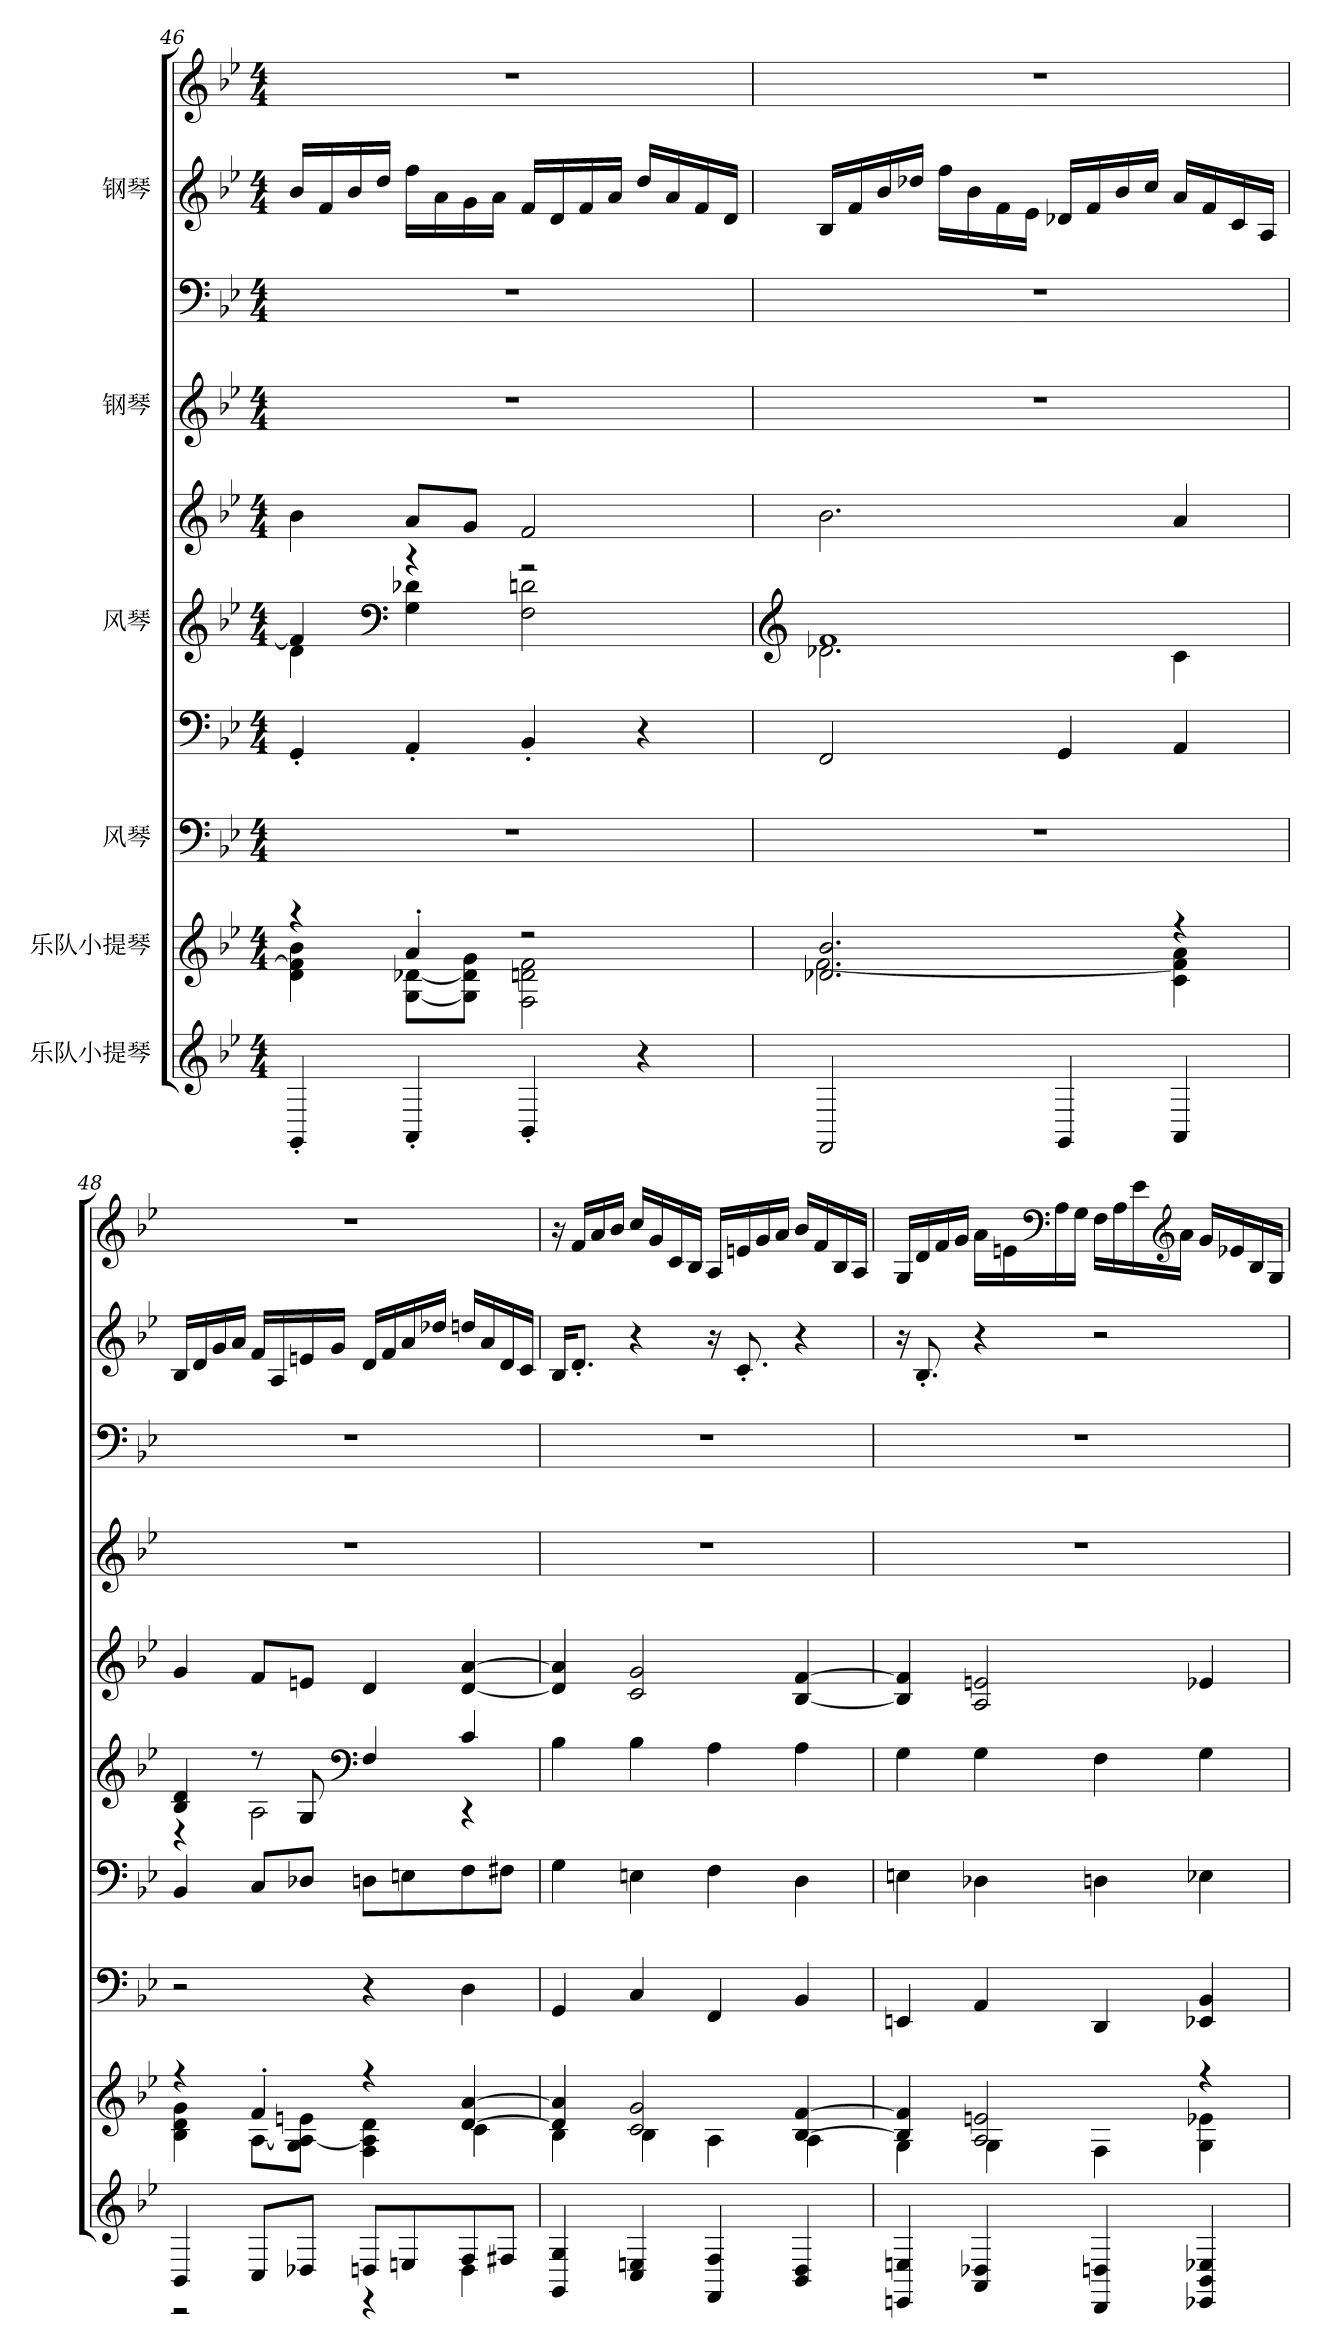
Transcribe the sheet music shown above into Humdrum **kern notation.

**kern	**kern	**kern	**kern	**kern	**kern	**kern	**kern	**kern	**kern
*part6	*part5	*part4	*part4	*part3	*part3	*part2	*part2	*part1	*part1
*staff10	*staff9	*staff8	*staff7	*staff6	*staff5	*staff4	*staff3	*staff2	*staff1
*I"乐队小提琴	*I"乐队小提琴	*I"风琴	*	*I"风琴	*	*I"钢琴	*	*I"钢琴	*
!!LO:PB:g=z
*clefG2	*clefG2	*clefF4	*clefF4	*clefG2	*clefG2	*clefG2	*clefF4	*clefG2	*clefG2
*k[b-e-]	*k[b-e-]	*k[b-e-]	*k[b-e-]	*k[b-e-]	*k[b-e-]	*k[b-e-]	*k[b-e-]	*k[b-e-]	*k[b-e-]
*M4/4	*M4/4	*M4/4	*M4/4	*M4/4	*M4/4	*M4/4	*M4/4	*M4/4	*M4/4
=46	=46	=46	=46	=46	=46	=46	=46	=46	=46
*	*^	*	*	*^	*	*	*	*	*
4GG'/	4r	4d\ 4f\] 4b-\	1r	4GG'/	4f/]	4d\	4b-\	1r	1r	16b-/LL	1r
.	.	.	.	.	.	.	.	.	.	16f/	.
.	.	.	.	.	.	.	.	.	.	16b-/	.
.	.	.	.	.	.	.	.	.	.	16dd/JJ	.
*	*	*	*	*	*clefF4	*	*	*	*	*	*
4AA'/	4a'/	[8G\ [8d-X\L	.	4AA'/	4r	4G\ 4d-X\	8a/L	.	.	16ff\LL	.
.	.	.	.	.	.	.	.	.	.	16a\	.
.	.	8G\] 8d-\] 8g\J	.	.	.	.	8g/J	.	.	16g\	.
.	.	.	.	.	.	.	.	.	.	16a\JJ	.
4BB-'/	2r	2F\ 2dn\ 2f\	.	4BB-'/	2r	2F\ 2dn\	2f/	.	.	16f/LL	.
.	.	.	.	.	.	.	.	.	.	16d/	.
.	.	.	.	.	.	.	.	.	.	16f/	.
.	.	.	.	.	.	.	.	.	.	16a/JJ	.
4r	.	.	.	4r	.	.	.	.	.	16dd/LL	.
.	.	.	.	.	.	.	.	.	.	16a/	.
.	.	.	.	.	.	.	.	.	.	16f/	.
.	.	.	.	.	.	.	.	.	.	16d/JJ	.
=47	=47	=47	=47	=47	=47	=47	=47	=47	=47	=47	=47
*	*	*	*	*	*clefG2	*	*	*	*	*	*
2FF/	2.d-X/ 2.b-/	[2.f\	1r	2FF/	1f	2.d-X\	2.b-\	1r	1r	16B-/LL	1r
.	.	.	.	.	.	.	.	.	.	16f/	.
.	.	.	.	.	.	.	.	.	.	16b-/	.
.	.	.	.	.	.	.	.	.	.	16dd-X/JJ	.
.	.	.	.	.	.	.	.	.	.	16ff\LL	.
.	.	.	.	.	.	.	.	.	.	16b-\	.
.	.	.	.	.	.	.	.	.	.	16f\	.
.	.	.	.	.	.	.	.	.	.	16e-\JJ	.
4GG/	.	.	.	4GG/	.	.	.	.	.	16d-X/LL	.
.	.	.	.	.	.	.	.	.	.	16f/	.
.	.	.	.	.	.	.	.	.	.	16b-/	.
.	.	.	.	.	.	.	.	.	.	16cc/JJ	.
4AA/	4r	4c\ 4f\] 4a\	.	4AA/	.	4c\	4a/	.	.	16a/LL	.
.	.	.	.	.	.	.	.	.	.	16f/	.
.	.	.	.	.	.	.	.	.	.	16c/	.
.	.	.	.	.	.	.	.	.	.	16A/JJ	.
!!LO:PB:g=z
=48	=48	=48	=48	=48	=48	=48	=48	=48	=48	=48	=48
*^	*	*	*	*	*	*	*	*	*	*	*
4BB-/	2r	4r	4B-\ 4d\ 4g\	2r	4BB-/	4B-/ 4d/	4r	4g/	1r	1r	16B-/LL	1r
.	.	.	.	.	.	.	.	.	.	.	16d/	.
.	.	.	.	.	.	.	.	.	.	.	16g/	.
.	.	.	.	.	.	.	.	.	.	.	16a/JJ	.
8C/L	.	4f'/	[8A\L	.	8C/L	8r	2A\	8f/L	.	.	16f/LL	.
.	.	.	.	.	.	.	.	.	.	.	16A/	.
8D-X/J	.	.	8G\ 8A\_ 8en\J	.	8D-X/J	8G/	.	8en/J	.	.	16en/	.
.	.	.	.	.	.	.	.	.	.	.	16g/JJ	.
*	*	*	*	*	*	*clefF4	*	*	*	*	*	*
8Dn/L	4r	4r	4F\ 4A\] 4d\	4r	8Dn\L	4F/	.	4d/	.	.	16d/LL	.
.	.	.	.	.	.	.	.	.	.	.	16f/	.
8En/	.	.	.	.	8En\	.	.	.	.	.	16a/	.
.	.	.	.	.	.	.	.	.	.	.	16dd-X/JJ	.
8F/	4D\	[4d/ [4a/	4c\	4D\	8F\	4c/	4r	[4d/ [4a/	.	.	16ddn/LL	.
.	.	.	.	.	.	.	.	.	.	.	16a/	.
8F#X/J	.	.	.	.	8F#X\J	.	.	.	.	.	16d/	.
.	.	.	.	.	.	.	.	.	.	.	16c/JJ	.
*v	*v	*	*	*	*	*v	*v	*	*	*	*	*
=49	=49	=49	=49	=49	=49	=49	=49	=49	=49	=49
4GG/ 4G/	4d/] 4a/]	4B-\	4GG/	4G\	4B-\	4d/] 4a/]	1r	1r	16B-/KL	16r
.	.	.	.	.	.	.	.	.	8.d'/J	16f/LL
.	.	.	.	.	.	.	.	.	.	16a/
.	.	.	.	.	.	.	.	.	.	16b-/JJ
4C/ 4En/	2c/ 2g/	4B-\	4C/	4En\	4B-\	2c/ 2g/	.	.	4r	16cc/LL
.	.	.	.	.	.	.	.	.	.	16g/
.	.	.	.	.	.	.	.	.	.	16c/
.	.	.	.	.	.	.	.	.	.	16B-/JJ
4FF/ 4F/	.	4A\	4FF/	4F\	4A\	.	.	.	16r	16A/LL
.	.	.	.	.	.	.	.	.	8.c'/	16en/
.	.	.	.	.	.	.	.	.	.	16g/
.	.	.	.	.	.	.	.	.	.	16a/JJ
4BB-/ 4D/	[4B-/ [4f/	4A\	4BB-/	4D\	4A\	[4B-/ [4f/	.	.	4r	16b-/LL
.	.	.	.	.	.	.	.	.	.	16f/
.	.	.	.	.	.	.	.	.	.	16B-/
.	.	.	.	.	.	.	.	.	.	16A/JJ
!!LO:PB:g=z
=50	=50	=50	=50	=50	=50	=50	=50	=50	=50	=50
4EEn/ 4En/	4B-/] 4f/]	4G\	4EEn/	4En\	4G\	4B-/] 4f/]	1r	1r	16r	16G/LL
.	.	.	.	.	.	.	.	.	8.B-'/	16d/
.	.	.	.	.	.	.	.	.	.	16f/
.	.	.	.	.	.	.	.	.	.	16g/JJ
4AA/ 4D-X/	2A/ 2en/	4G\	4AA/	4D-X\	4G\	2A/ 2en/	.	.	4r	16a\LL
.	.	.	.	.	.	.	.	.	.	16en\
*	*	*	*	*	*	*	*	*	*	*clefF4
.	.	.	.	.	.	.	.	.	.	16A\
.	.	.	.	.	.	.	.	.	.	16G\JJ
4DD/ 4Dn/	.	4F\	4DD/	4Dn\	4F\	.	.	.	2r	16F\LL
.	.	.	.	.	.	.	.	.	.	16A\
.	.	.	.	.	.	.	.	.	.	16e\
*	*	*	*	*	*	*	*	*	*	*clefG2
.	.	.	.	.	.	.	.	.	.	16a\JJ
4EE-X/ 4BB-/ 4E-X/	4r	4G\ 4e-X\	4EE-X/ 4BB-/	4E-X\	4G\	4e-X/	.	.	.	16g/LL
.	.	.	.	.	.	.	.	.	.	16e-X/
.	.	.	.	.	.	.	.	.	.	16B-/
.	.	.	.	.	.	.	.	.	.	16G/JJ
*	*v	*v	*	*	*	*	*	*	*	*
=	=	=	=	=	=	=	=	=	=
*-	*-	*-	*-	*-	*-	*-	*-	*-	*-
